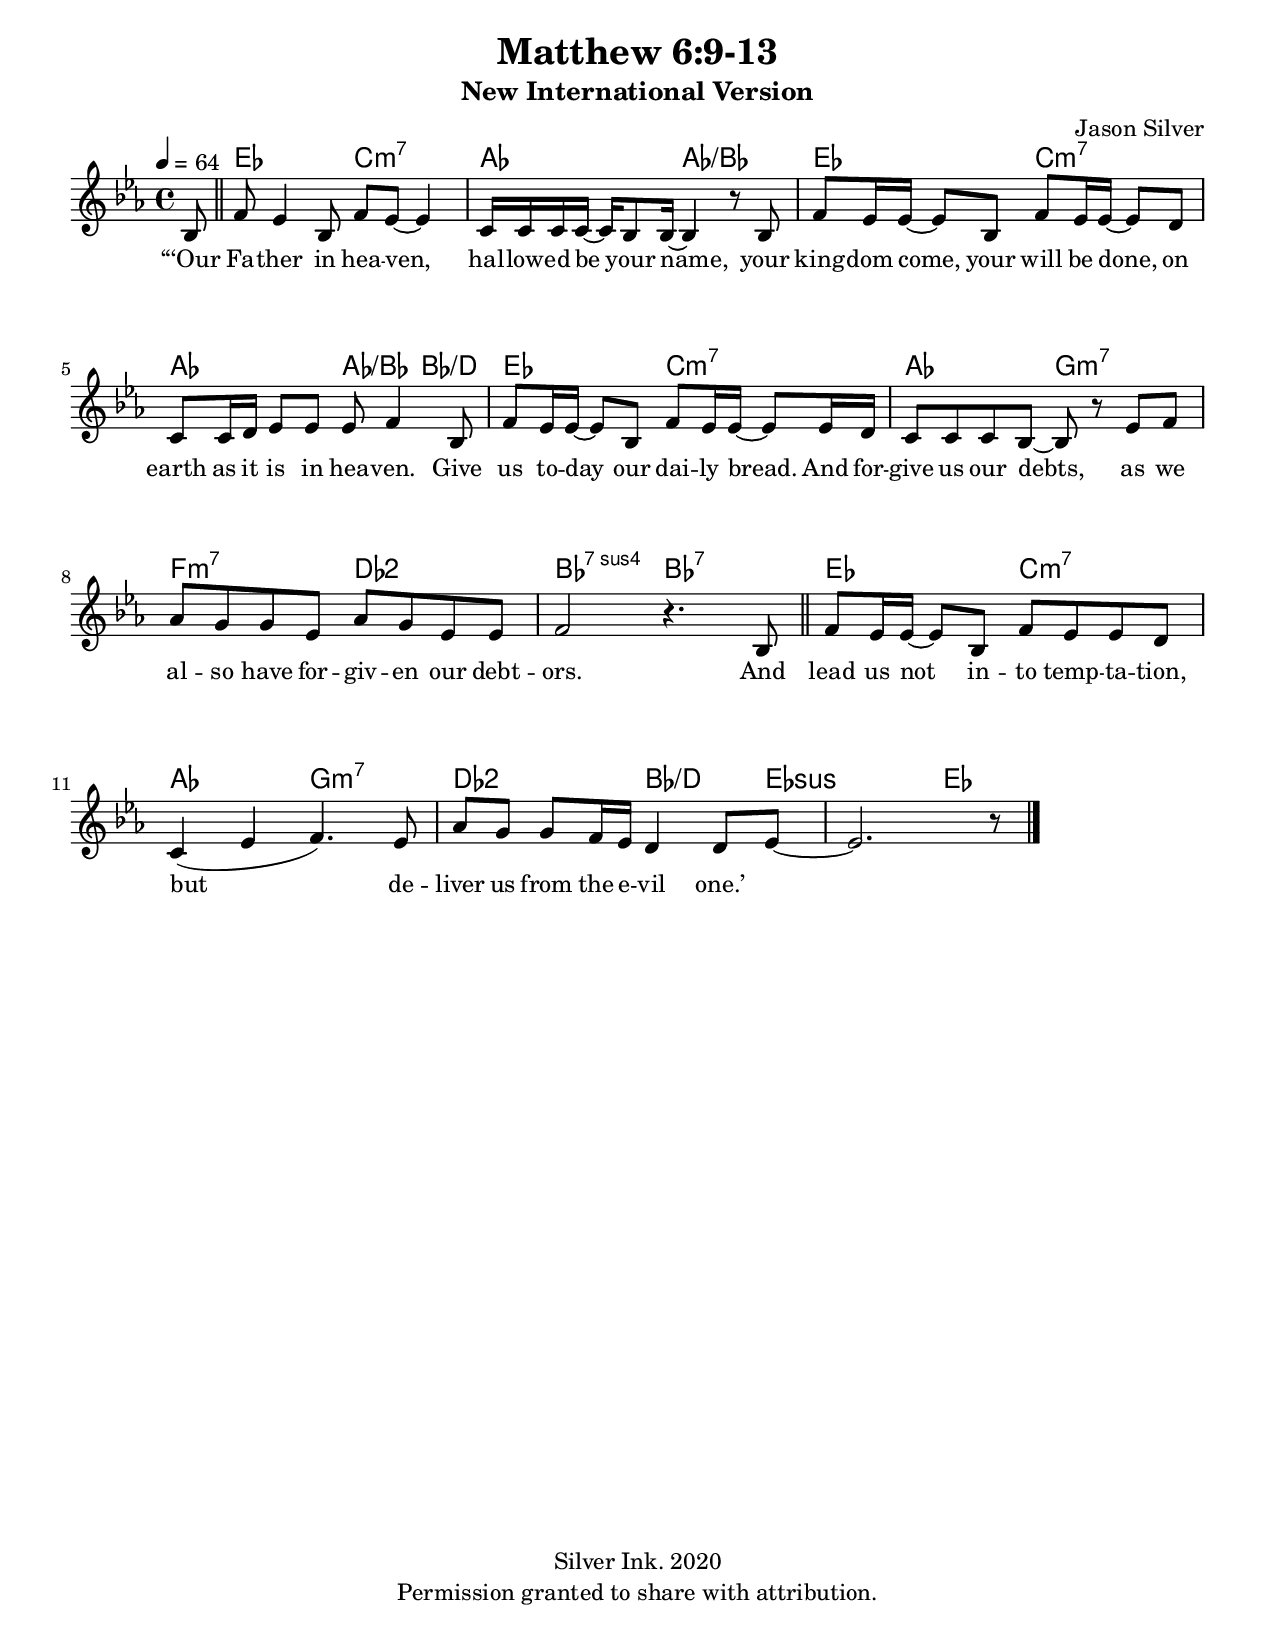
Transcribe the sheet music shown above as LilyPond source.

\language "english"
\version "2.18.2"
#(define (line-break-every-nth-engraver bars-per-line)
  (lambda (context)
     (make-engraver
       (acknowledgers ((paper-column-interface engraver grob source-engraver)
         (let ((current-bar (ly:context-property context 'currentBarNumber)))
           (if (= (remainder current-bar bars-per-line) 1)
               (if (eq? #t (ly:grob-property grob 'non-musical))
                   (set! (ly:grob-property grob 'line-break-permission) 'force)
                   (set! (ly:grob-property grob 'line-break-permission)
'())))))))))

\header {
  title = "Matthew 6:9-13"
  subtitle = "New International Version"
  composer = "Jason Silver"
  poet = ""
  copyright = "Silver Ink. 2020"
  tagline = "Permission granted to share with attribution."
}
\paper {
  top-margin = #10
  bottom-margin = #4
  right-margin = #12
  left-margin = #12
  indent = #0
 	%min-systems-per-page = 10 % this allows you to squish line spacing

  % the distance between two systems in the same score:
  system-system-spacing = #'((basic-distance . 20 ) (minimum-distance . -.10) (padding . 1 ) (stretchability . 00))
  % the distance between the last system of a score and the first system of the score that follows it, when no (title or top-level) markup exists between them:
  score-system-spacing = #'((basic-distance . 0) (minimum-distance . 0) (padding . 0) (stretchability . 0))
  % the distance between a (title or top-level) markup and the system that follows it:
  markup-system-spacing = #'((basic-distance . 0) (padding . 0) (stretchability . 0))
  % the distance between the last system of a score and the (title or top-level) markup that follows it:
  score-markup-spacing = #'((basic-distance . 0) (padding . 0) (stretchability . 0))
  % the distance between two (title or top-level) markups:
  markup-markup-spacing = #'((basic-distance . 0) (padding . 0))
  % the distance from the top of the printable area (i.e. the bottom of the top margin) to the first system on a page, when there is no (title or top-level) markup between the two:
  top-system-spacing = #'((basic-distance . 0) (minimum-distance . 0) (padding . 0))
  % the distance from the top of the printable area (i.e. the bottom of the top margin) to the first (title or top-level) markup on a page, when there is no system between the two:
  top-markup-spacing = #'((basic-distance . 0) (minimum-distance . 0) (padding . 0))
  % the distance from the last system or top-level markup on a page to the bottom of the printable area (i.e. the top of the bottom margin):
  last-bottom-spacing = #'((basic-distance . 0 ) (minimum-distance . 0) (padding . 0) (stretchability . 0))

  paper-width = 21.59\cm
  paper-height = 27.94\cm
}
slashOn = {
  \override Rest #'stencil = #ly:percent-repeat-item-interface::beat-slash
  \override Rest #'thickness = #'0.48
  \override Rest #'slope = #'1.2
  \override Rest #'Y-offset = #'-.0
}
slashOff = {
  \revert Rest #'stencil
}
LyricFontSize = #.5
lyricNote = {
  % use \once \set melismaBusyProperties = #'(tieMelismaBusy) on the tie where the note sits
  \once \override Lyrics.LyricText.font-shape = #'italic
  \once \override Lyrics.LyricText.font-size = #.2
  \once \override LyricText.self-alignment-X = #LEFT
}
lyricNotePlacement = {
	\once \override NoteHead.stencil = #ly:text-interface::print
	\once \override NoteHead.text = \markup \musicglyph #"rests.2"
	\once  \hide Stem
}
sectionTitle = #(define-music-function
    (parser location theTitle)
    (string?)
    #{
    \mark \markup { \large \bold \concat { "            " #theTitle } }
    #}
)
textRepeats  = #(define-music-function
    (parser location theTitle)
    (string?)
    #{
    \once \override Score.RehearsalMark #'break-visibility = #'#(#t #t #f)
    \mark \markup { \right-align \small #theTitle }
    #}
)
GotoCoda = {
  \once \override Score.RehearsalMark #'break-visibility = #'#(#t #t #f)
  \mark \markup { \small \musicglyph #"scripts.coda" }
}
Coda = {
  \once \override Score.RehearsalMark #'break-visibility = #'#(#f #t #t)
  \mark \markup { \small \musicglyph #"scripts.coda" }
}
Segno = {
  \once \override Score.RehearsalMark #'break-visibility = #'#(#f #t #t)
  \mark \markup { \small \musicglyph #"scripts.segno" }
}
chExceptionMusic = {
  <c d e g>1-\markup { "2" } % notate as 1.2.3.5
  <c f g>1-\markup {"sus"}
  <c a d g>1-\markup { "m2" } % 1.6.2.
  <c e g d'>1-\markup { \super "add9" } % 1.3.5.9
  <c ef g d'>1-\markup { "m" \super "add9" } % 1.3.5.9
}
chExceptions = #(append (sequential-music-to-chord-exceptions chExceptionMusic #t) ignatzekExceptions)
chordNames = \chordmode {
	\set chordNameExceptions = #chExceptions
	\set chordChanges = ##t % ##t(true) or ##f(false)
	\set Staff.midiInstrument = #"string ensemble 1"
  \skip1 ef2 c:m7 af af:/bf ef c:m7 af af4:/bf bf:/d
  ef2 c:m7 af g:m7 f:m7 df:1.2.3.5 bf:7sus4 bf:7 
  ef c:m7 af g:m7 df:1.2.3.5 bf4.:/d ef8:sus4~ef2:sus4 ef 
}
melody = \relative c'{
	\set Staff.midiInstrument = #"piano"
	%           \set melismaBusyProperties = #'()
	\time 4/4
	\key ef  \major
	\clef treble
	\tempo 4 = 64
	\skip2. \skip8 bf8 \bar "||" f'8 ef4 bf8 f' ef~ef4 | c16 c c c~c bf8 bf16~bf4 r8 bf  | 
  f' ef16 ef~ef8 bf f' ef16 ef~ef8 d c c16 d ef8 ef ef f4 bf,8 
  f'8 ef16 ef~ef8 bf8 f' ef16 ef~ef8 ef16 d c8 c c bf8~bf r8 ef f 
  af g g ef af g ef ef f2 r4. bf,8 \bar "||" 
  f'8 ef16 ef~ef8 bf f'8 ef ef d c4( ef f4.) ef8 af g g f16 ef d4 d8 ef~|ef2. r8 \bar "|." 


}
nothing = \lyricmode {}
verseone = \lyricmode {
    \override LyricText #'font-size = \LyricFontSize
	“‘Our Fa -- ther in hea -- ven,
	hal -- low -- ed be your name,
	your king -- dom come,
	your will be done,
	on earth as it is in hea -- ven.
	Give us to -- day our dai -- ly bread.
	And for -- give us our debts,
	as we al -- so have for -- giv -- en our debt -- ors.
	And lead us not in -- to temp -- ta -- tion,
	but de -- liver us from the e -- vil one.’


}
versetwo = \lyricmode {
	\override LyricText #'font-size = \LyricFontSize

}
versethree = \lyricmode {
	\override LyricText #'font-size = \LyricFontSize
	\set stanza = "3."
}
versefour = \lyricmode {
	\override LyricText #'font-size = \LyricFontSize
	\set stanza = "3."
}
versefive = \lyricmode {
	\override LyricText #'font-size = \LyricFontSize
	\set stanza = "4."
}
versesix = \lyricmode {
	\override LyricText #'font-size = \LyricFontSize
}
verseseven = \lyricmode {
	\override LyricText #'font-size = \LyricFontSize
}
verseeight = \lyricmode {
}
\score {
	<<
		\new ChordNames  \with {midiInstrument = #"piano"} {
			\chordNames
		}
		\new Staff
		<<
			\new Voice = "one" {
				\melody
			}
			\addlyrics {
				\verseone
			}
			\addlyrics {
				\versetwo
			}
			\addlyrics {
				\versethree
			}
			\addlyrics {
				\versefour
			}
			\addlyrics {
				\versefive
			}
			\addlyrics {
				\versesix
			}
			\addlyrics {
				\verseseven
			}
			\addlyrics {
				\verseeight
			}
			>>
	>>
	\layout {
		#(layout-set-staff-size 20)
		\context {
			\Score
			% \override NonMusicalPaperColumn #'line-break-permission = ##f
			%\consists #(line-break-every-nth-engraver 4)
		}
	}
	\midi { }
}